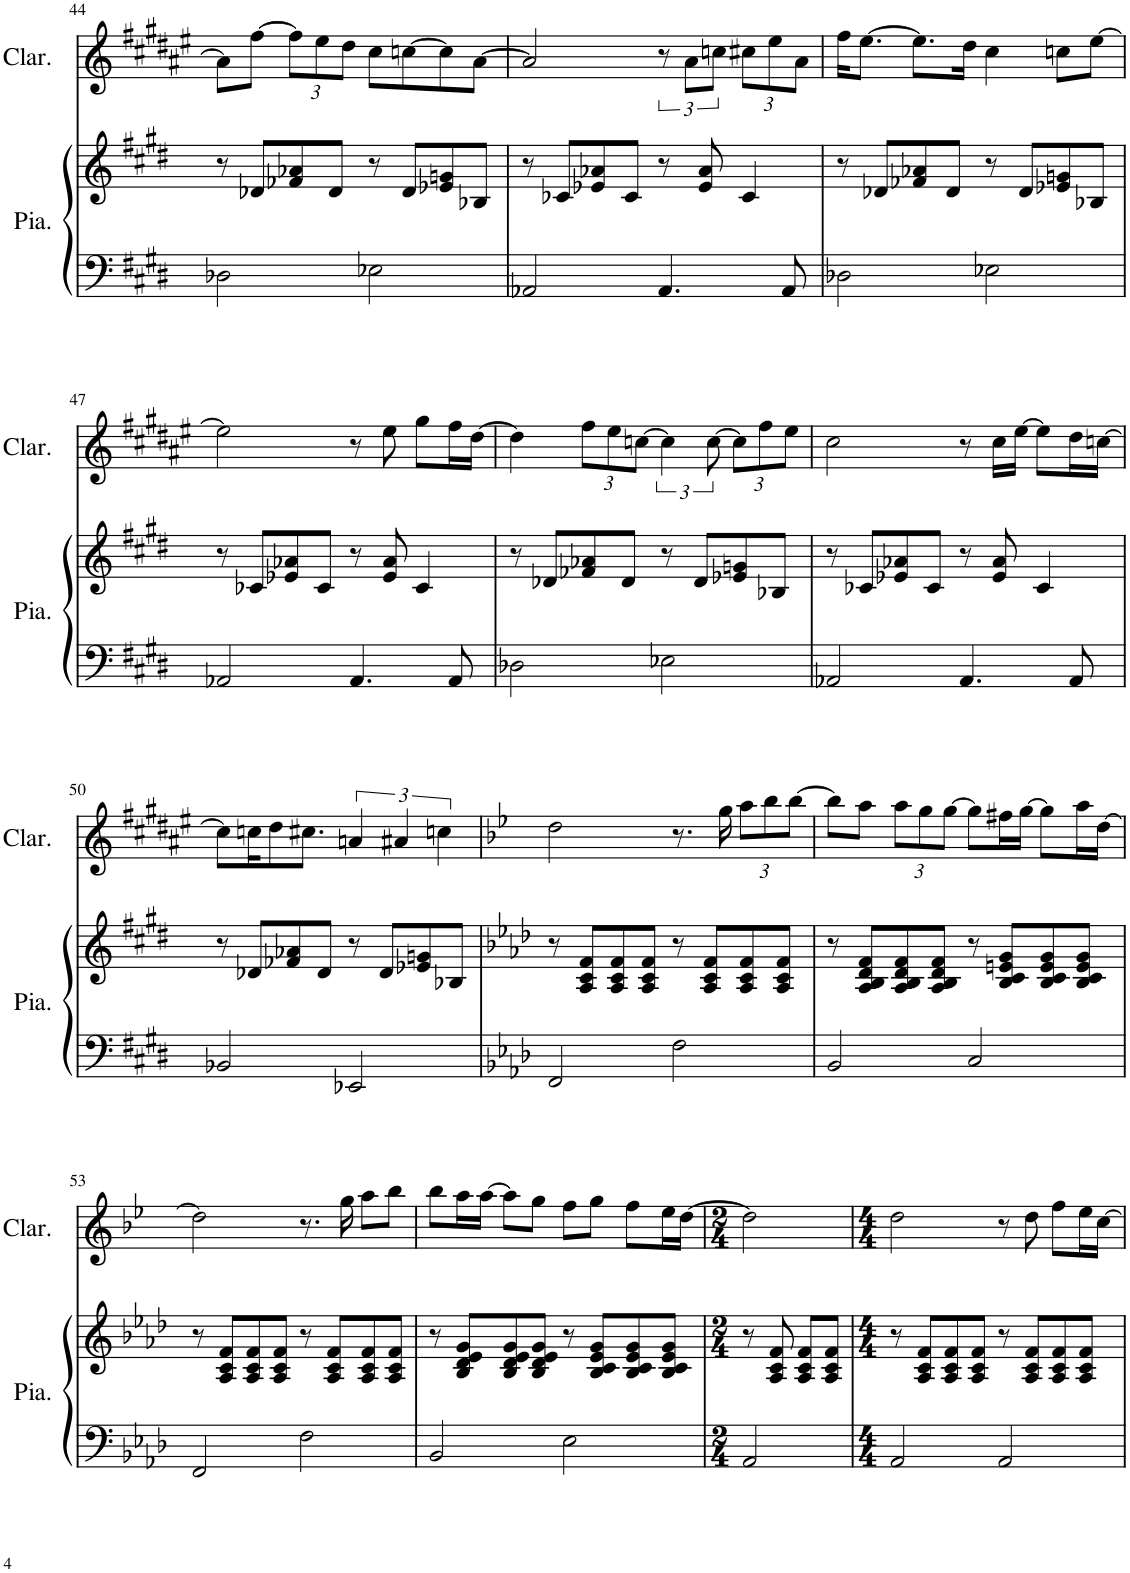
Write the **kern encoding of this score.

**kern	**kern	**kern
*part2	*part2	*part1
*staff3	*staff2	*staff1
*I"Piano	*	*I"Clarinette
*I'Pia.	*	*I'Clar.
!!LO:PB:g=z
*clefF4	*clefG2	*clefG2
*	*	*Trd1c2
*k[f#c#g#d#]	*k[f#c#g#d#]	*k[f#c#g#d#a#e#]
*M4/4	*M4/4	*M4/4
=44	=44	=44
2D-X\	8r	8a#\L]
.	8d-X/L	[8ff#\J
*	*	*Xbrackettup
.	8f-X/ 8a-X/	12ff#\L]
.	.	12ee#\
.	8d-/J	.
.	.	12dd#\J
2E-X\	8r	8cc#\L
.	8d-/L	[8ccn\
.	8e-X/ 8gn/	8cc\]
.	8B-X/J	[8a#\J
=45	=45	=45
2AA-X/	8r	2a#/]
.	8c-X/L	.
.	8e-X/ 8a-X/	.
.	8c-/J	.
*	*	*brackettup
4.AA-/	8r	12r
.	.	12a#\L
.	8e-/ 8a-/	.
.	.	12ccn\J
*	*	*Xbrackettup
.	4c-/	12cc#X\L
.	.	12ee#\
8AA-/	.	.
.	.	12a#\J
=46	=46	=46
2D-X\	8r	16ff#\KL
.	.	[8.ee#\J
.	8d-X/L	.
.	8f-X/ 8a-X/	8.ee#\L]
.	8d-/J	.
.	.	16dd#\Jk
2E-X\	8r	4cc#\
.	8d-/L	.
.	8e-X/ 8gn/	8ccn\L
.	8B-X/J	[8ee#\J
!!LO:LB:g=z
=47	=47	=47
2AA-X/	8r	2ee#\]
.	8c-X/L	.
.	8e-X/ 8a-X/	.
.	8c-/J	.
4.AA-/	8r	8r
.	8e-/ 8a-/	8ee#\
.	4c-/	8gg#\L
8AA-/	.	16ff#\L
.	.	[16dd#\JJ
=48	=48	=48
2D-X\	8r	4dd#\]
.	8d-X/L	.
.	8f-X/ 8a-X/	12ff#\L
.	.	12ee#\
.	8d-/J	.
.	.	[12ccn\J
2E-X\	8r	4cc\]
.	8d-/L	.
.	8e-X/ 8gn/	12cc\L]
.	.	12ff#\
.	8B-X/J	.
.	.	12ee#\J
=49	=49	=49
2AA-X/	8r	2cc#\
.	8c-X/L	.
.	8e-X/ 8a-X/	.
.	8c-/J	.
4.AA-/	8r	8r
.	8e-/ 8a-/	16cc#\LL
.	.	[16ee#\JJ
.	4c-/	8ee#\L]
8AA-/	.	16dd#\L
.	.	[16ccn\JJ
!!LO:LB:g=z
=50	=50	=50
2BB-X/	8r	8cc\L]
.	8d-X/L	16ccn\K
.	.	8dd#\
.	8f-X/ 8a-X/	.
.	.	8.cc#X\J
.	8d-/J	.
*	*	*brackettup
2EE-X/	8r	6an/
.	8d-/L	.
.	.	6a#X/
.	8e-X/ 8gn/	.
.	.	6ccn\
.	8B-X/J	.
=51	=51	=51
*k[b-e-a-d-]	*k[b-e-a-d-]	*k[b-e-]
2FF/	8r	2dd\
.	8A-/ 8c/ 8f/L	.
.	8A-/ 8c/ 8f/	.
.	8A-/ 8c/ 8f/J	.
2F\	8r	8.r
.	8A-/ 8c/ 8f/L	.
.	.	16gg\
*	*	*Xbrackettup
.	8A-/ 8c/ 8f/	12aa\L
.	.	12bb-\
.	8A-/ 8c/ 8f/J	.
.	.	[12bb-\J
=52	=52	=52
2BB-/	8r	8bb-\L]
.	8A-/ 8B-/ 8d-/ 8f/L	8aa\J
.	8A-/ 8B-/ 8d-/ 8f/	12aa\L
.	.	12gg\
.	8A-/ 8B-/ 8d-/ 8f/J	.
.	.	[12gg\J
2C/	8r	8gg\L]
.	8B-/ 8c/ 8en/ 8g/L	16ff#X\L
.	.	[16gg\JJ
.	8B-/ 8c/ 8e/ 8g/	8gg\L]
.	8B-/ 8c/ 8e/ 8g/J	16aa\L
.	.	[16dd\JJ
!!LO:LB:g=z
=53	=53	=53
2FF/	8r	2dd\]
.	8A-/ 8c/ 8f/L	.
.	8A-/ 8c/ 8f/	.
.	8A-/ 8c/ 8f/J	.
2F\	8r	8.r
.	8A-/ 8c/ 8f/L	.
.	.	16gg\
.	8A-/ 8c/ 8f/	8aa\L
.	8A-/ 8c/ 8f/J	8bb-\J
=54	=54	=54
2BB-/	8r	8bb-\L
.	8B-/ 8d-/ 8e-/ 8g/L	16aa\L
.	.	[16aa\JJ
.	8B-/ 8d-/ 8e-/ 8g/	8aa\L]
.	8B-/ 8d-/ 8e-/ 8g/J	8gg\J
2E-\	8r	8ff\L
.	8B-/ 8c/ 8e-/ 8g/L	8gg\J
.	8B-/ 8c/ 8e-/ 8g/	8ff\L
.	8B-/ 8c/ 8e-/ 8g/J	16ee-\L
.	.	[16dd\JJ
=55	=55	=55
*M2/4	*M2/4	*M2/4
2AA-/	8r	2dd\]
.	8A-/ 8c/ 8f/	.
.	8A-/ 8c/ 8f/L	.
.	8A-/ 8c/ 8f/J	.
=56	=56	=56
*M4/4	*M4/4	*M4/4
2AA-/	8r	2dd\
.	8A-/ 8c/ 8f/L	.
.	8A-/ 8c/ 8f/	.
.	8A-/ 8c/ 8f/J	.
2AA-/	8r	8r
.	8A-/ 8c/ 8f/L	8dd\
.	8A-/ 8c/ 8f/	8ff\L
.	8A-/ 8c/ 8f/J	16ee-\L
.	.	[16cc\JJ
=	=	=
*-	*-	*-
